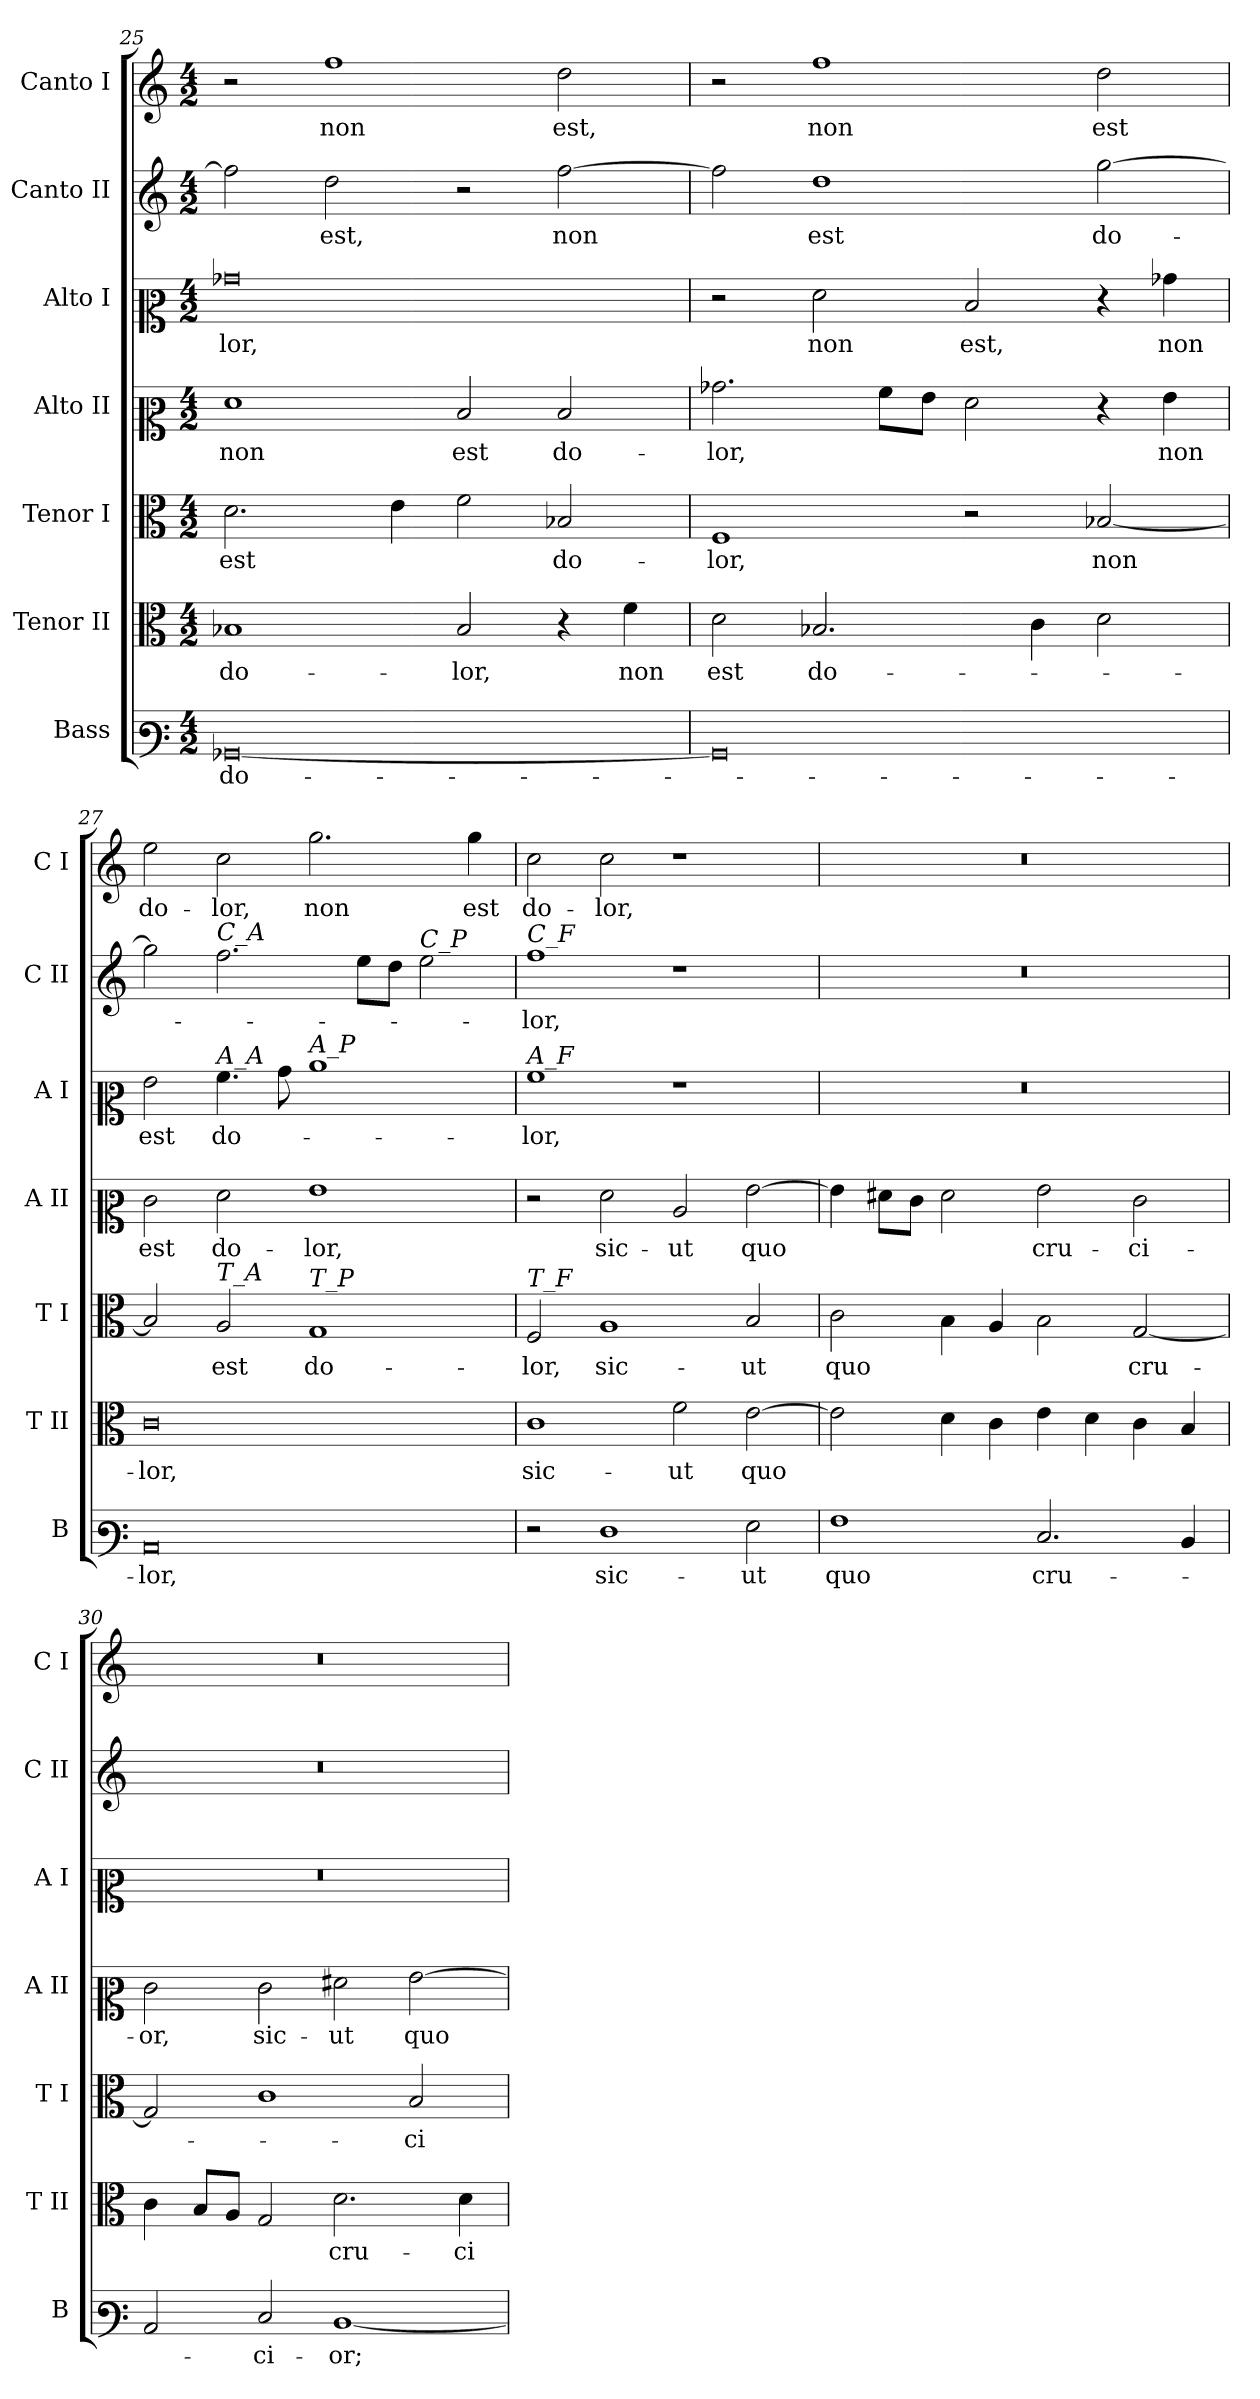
**kern	**text	**kern	**text	**kern	**text	**kern	**text	**kern	**text	**kern	**text	**kern	**text
*part7	*part7	*part6	*part6	*part5	*part5	*part4	*part4	*part3	*part3	*part2	*part2	*part1	*part1
*staff7	*staff7	*staff6	*staff6	*staff5	*staff5	*staff4	*staff4	*staff3	*staff3	*staff2	*staff2	*staff1	*staff1
*I"Bass	*	*I"Tenor II	*	*I"Tenor I	*	*I"Alto II	*	*I"Alto I	*	*I"Canto II	*	*I"Canto I	*
*I'B	*	*I'T II	*	*I'T I	*	*I'A II	*	*I'A I	*	*I'C II	*	*I'C I	*
!!LO:PB:g=z
*clefF3	*	*clefC3	*	*clefC3	*	*clefC2	*	*clefC2	*	*clefG2	*	*clefG2	*
*k[]	*	*k[]	*	*k[]	*	*k[]	*	*k[]	*	*k[]	*	*k[]	*
*M4/2	*	*M4/2	*	*M4/2	*	*M4/2	*	*M4/2	*	*M4/2	*	*M4/2	*
=25	=25	=25	=25	=25	=25	=25	=25	=25	=25	=25	=25	=25	=25
!	!LO:LY:b	!	!LO:LY:b	!	!LO:LY:b	!	!LO:LY:b	!	!LO:LY:b	!	!	!	!
[0BB-X	do-	1B-X	do-	2.d\	est	1f	non	0b-X	-lor,	2ff\]	.	2r	.
!	!	!	!	!	!	!	!	!	!	!	!LO:LY:b	!	!LO:LY:b
.	.	.	.	.	.	.	.	.	.	2dd\	est,	1ff	non
.	.	.	.	4e\	.	.	.	.	.	.	.	.	.
!	!	!	!LO:LY:b	!	!	!	!LO:LY:b	!	!	!	!	!	!
.	.	2B-/	-lor,	2f\	.	2d/	est	.	.	2r	.	.	.
!	!	!	!	!	!LO:LY:b	!	!LO:LY:b	!	!	!	!LO:LY:b	!	!LO:LY:b
.	.	4r	.	2B-X/	do-	2d/	do-	.	.	[2ff\	non	2dd\	est,
!	!	!	!LO:LY:b	!	!	!	!	!	!	!	!	!	!
.	.	4f\	non	.	.	.	.	.	.	.	.	.	.
=26	=26	=26	=26	=26	=26	=26	=26	=26	=26	=26	=26	=26	=26
!	!	!	!LO:LY:b	!	!LO:LY:b	!	!LO:LY:b	!	!	!	!	!	!
0BB-i]	.	2d\	est	1F	-lor,	2.b-X\	-lor,	2r	.	2ff\]	.	2r	.
!	!	!	!LO:LY:b	!	!	!	!	!	!LO:LY:b	!	!LO:LY:b	!	!LO:LY:b
.	.	2.B-X/	do-	.	.	.	.	2f\	non	1dd	est	1ff	non
.	.	.	.	.	.	8a\L	.	.	.	.	.	.	.
.	.	.	.	.	.	8g\J	.	.	.	.	.	.	.
!	!	!	!	!	!	!	!	!	!LO:LY:b	!	!	!	!
.	.	.	.	2r	.	2f\	.	2d/	est,	.	.	.	.
.	.	4c\	.	.	.	.	.	.	.	.	.	.	.
!	!	!	!	!	!LO:LY:b	!	!	!	!	!	!LO:LY:b	!	!LO:LY:b
.	.	2d\	.	[2B-X/	non	4r	.	4r	.	[2gg\	do-	2dd\	est
!	!	!	!	!	!	!	!LO:LY:b	!	!LO:LY:b	!	!	!	!
.	.	.	.	.	.	4g\	non	4b-X\	non	.	.	.	.
=27	=27	=27	=27	=27	=27	=27	=27	=27	=27	=27	=27	=27	=27
!	!LO:LY:b	!	!LO:LY:b	!	!	!	!LO:LY:b	!	!LO:LY:b	!	!	!	!LO:LY:b
0C	-lor,	0c	-lor,	2B-/]	.	2e\	est	2g\	est	2gg\]	.	2ee\	do-
!	!	!	!	!	!	!	!	!	!	!LO:TX:a:i:t=C_A	!	!	!
!	!	!	!	!	!	!	!	!LO:TX:a:i:t=A_A	!	!	!	!	!
!	!	!	!	!LO:TX:a:i:t=T_A	!	!	!	!	!	!	!	!	!
!	!	!	!	!	!LO:LY:b	!	!LO:LY:b	!	!LO:LY:b	!	!	!	!LO:LY:b
.	.	.	.	2A/	est	2f\	do-	4.a\	do-	2.ff\	.	2cc\	-lor,
.	.	.	.	.	.	.	.	8b\	.	.	.	.	.
!	!	!	!	!	!	!	!	!LO:TX:a:i:t=A_P	!	!	!	!	!
!	!	!	!	!LO:TX:a:i:t=T_P	!	!	!	!	!	!	!	!	!
!	!	!	!	!	!LO:LY:b	!	!LO:LY:b	!	!	!	!	!	!LO:LY:b
.	.	.	.	1G	do-	1g	-lor,	1cc	.	.	.	2.gg\	non
.	.	.	.	.	.	.	.	.	.	8ee\L	.	.	.
.	.	.	.	.	.	.	.	.	.	8dd\J	.	.	.
!	!	!	!	!	!	!	!	!	!	!LO:TX:a:i:t=C_P	!	!	!
.	.	.	.	.	.	.	.	.	.	2ee\	.	.	.
!	!	!	!	!	!	!	!	!	!	!	!	!	!LO:LY:b
.	.	.	.	.	.	.	.	.	.	.	.	4gg\	est
=28	=28	=28	=28	=28	=28	=28	=28	=28	=28	=28	=28	=28	=28
!	!	!	!	!	!	!	!	!	!	!LO:TX:a:i:t=C_F	!	!	!
!	!	!	!	!	!	!	!	!LO:TX:a:i:t=A_F	!	!	!	!	!
!	!	!	!	!LO:TX:a:i:t=T_F	!	!	!	!	!	!	!	!	!
!	!	!	!LO:LY:b	!	!LO:LY:b	!	!	!	!LO:LY:b	!	!LO:LY:b	!	!LO:LY:b
2r	.	1c	sic-	2F/	-lor,	2r	.	1a	-lor,	1ff	-lor,	2cc\	do-
!	!LO:LY:b	!	!	!	!LO:LY:b	!	!LO:LY:b	!	!	!	!	!	!LO:LY:b
1F	sic-	.	.	1A	sic-	2f\	sic-	.	.	.	.	2cc\	-lor,
!	!	!	!LO:LY:b	!	!	!	!LO:LY:b	!	!	!	!	!	!
.	.	2f\	-ut	.	.	2c/	-ut	1r	.	1r	.	1r	.
!	!LO:LY:b	!	!LO:LY:b	!	!LO:LY:b	!	!LO:LY:b	!	!	!	!	!	!
2G\	-ut	[2e\	quo	2B/	-ut	[2g\	quo	.	.	.	.	.	.
!!LO:LB:g=z
=29	=29	=29	=29	=29	=29	=29	=29	=29	=29	=29	=29	=29	=29
!	!LO:LY:b	!	!	!	!LO:LY:b	!	!	!	!	!	!	!	!
1A	quo	2e\]	.	2c\	quo	4g\]	.	0r	.	0r	.	0r	.
.	.	.	.	.	.	8f#X\L	.	.	.	.	.	.	.
.	.	.	.	.	.	8e\J	.	.	.	.	.	.	.
.	.	4d\	.	4B\	.	2f#\	.	.	.	.	.	.	.
.	.	4c\	.	4A/	.	.	.	.	.	.	.	.	.
!	!LO:LY:b	!	!	!	!	!	!LO:LY:b	!	!	!	!	!	!
2.E/	cru-	4e\	.	2B\	.	2g\	cru-	.	.	.	.	.	.
.	.	4d\	.	.	.	.	.	.	.	.	.	.	.
!	!	!	!	!	!LO:LY:b	!	!LO:LY:b	!	!	!	!	!	!
.	.	4c\	.	[2G/	cru-	2e\	-ci-	.	.	.	.	.	.
4D/	.	4B/	.	.	.	.	.	.	.	.	.	.	.
=30	=30	=30	=30	=30	=30	=30	=30	=30	=30	=30	=30	=30	=30
!	!	!	!	!	!	!	!LO:LY:b	!	!	!	!	!	!
2C/	.	4c\	.	2G/]	.	2e\	-or,	0r	.	0r	.	0r	.
.	.	8B/L	.	.	.	.	.	.	.	.	.	.	.
.	.	8A/J	.	.	.	.	.	.	.	.	.	.	.
!	!LO:LY:b	!	!	!	!	!	!LO:LY:b	!	!	!	!	!	!
2E/	-ci-	2G/	.	1c	.	2e\	sic-	.	.	.	.	.	.
!	!LO:LY:b	!	!LO:LY:b	!	!	!	!LO:LY:b	!	!	!	!	!	!
[1D	-or;	2.d\	cru-	.	.	2f#X\	-ut	.	.	.	.	.	.
!	!	!	!	!	!LO:LY:b	!	!LO:LY:b	!	!	!	!	!	!
.	.	.	.	2B/	-ci-	[2g\	quo	.	.	.	.	.	.
!	!	!	!LO:LY:b	!	!	!	!	!	!	!	!	!	!
.	.	4d\	-ci-	.	.	.	.	.	.	.	.	.	.
=	=	=	=	=	=	=	=	=	=	=	=	=	=
*-	*-	*-	*-	*-	*-	*-	*-	*-	*-	*-	*-	*-	*-
